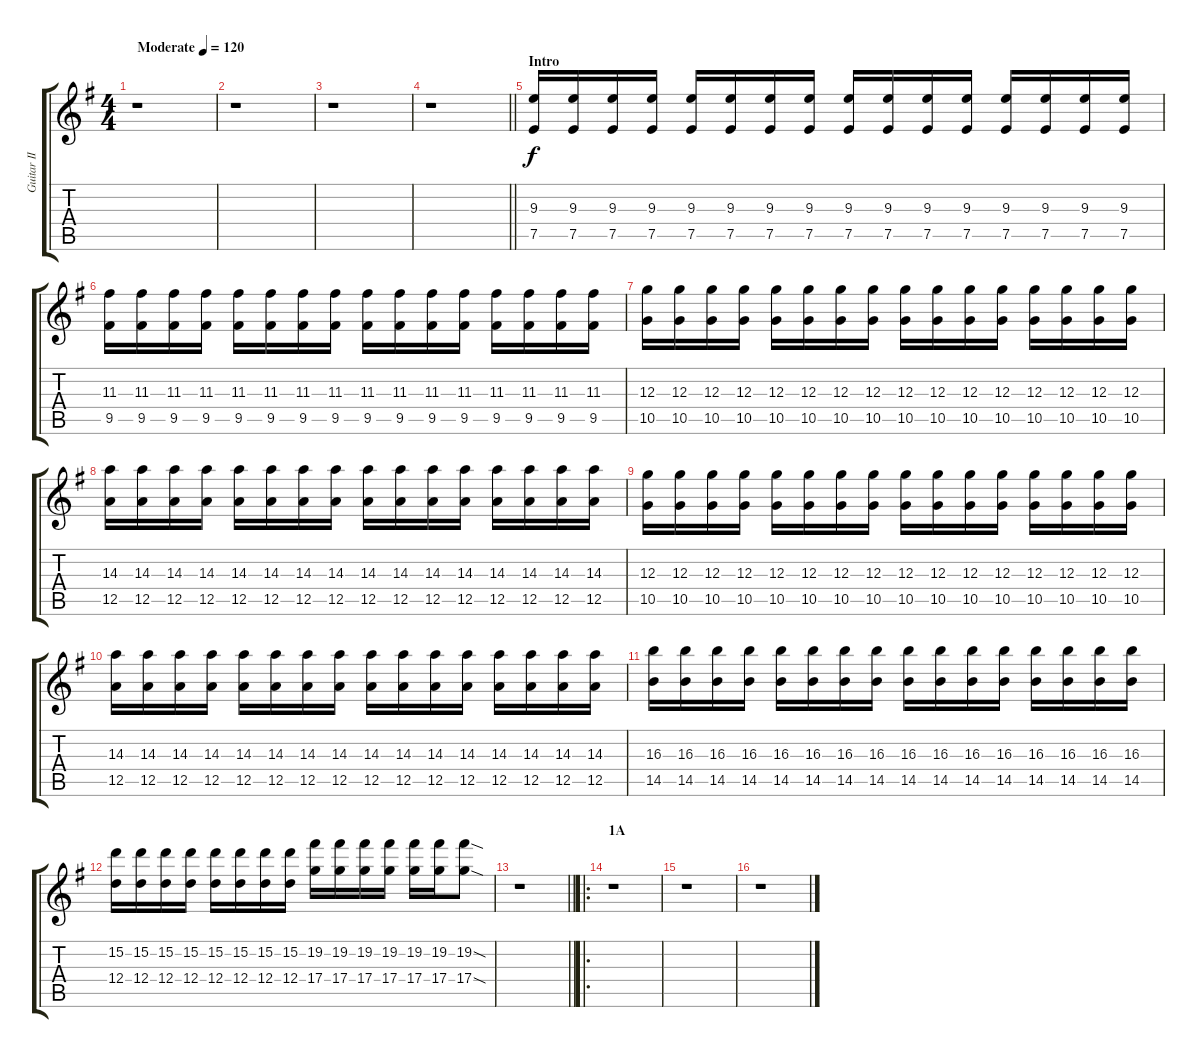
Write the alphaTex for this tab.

\track ("Guitar II" "Guitar II") {instrument distortionguitar}
\staff {score tabs}
\tuning (E4 B3 G3 D3 A2 D2) {hide}
\ts (4 4)
\tempo (120 "Moderate")
\clef g2
\ks eminor
r.1{dy f instrument distortionguitar} |
r.1 |
r.1 |
\barLineRight lightlight
r.1 |
\section ("" "Intro")
(9.3 7.5).16 (9.3 7.5).16 (9.3 7.5).16 (9.3 7.5).16 (9.3 7.5).16 (9.3 7.5).16 (9.3 7.5).16 (9.3 7.5).16 (9.3 7.5).16 (9.3 7.5).16 (9.3 7.5).16 (9.3 7.5).16 (9.3 7.5).16 (9.3 7.5).16 (9.3 7.5).16 (9.3 7.5).16 |
(11.3 9.5).16 (11.3 9.5).16 (11.3 9.5).16 (11.3 9.5).16 (11.3 9.5).16 (11.3 9.5).16 (11.3 9.5).16 (11.3 9.5).16 (11.3 9.5).16 (11.3 9.5).16 (11.3 9.5).16 (11.3 9.5).16 (11.3 9.5).16 (11.3 9.5).16 (11.3 9.5).16 (11.3 9.5).16 |
(12.3 10.5).16 (12.3 10.5).16 (12.3 10.5).16 (12.3 10.5).16 (12.3 10.5).16 (12.3 10.5).16 (12.3 10.5).16 (12.3 10.5).16 (12.3 10.5).16 (12.3 10.5).16 (12.3 10.5).16 (12.3 10.5).16 (12.3 10.5).16 (12.3 10.5).16 (12.3 10.5).16 (12.3 10.5).16 |
(14.3 12.5).16 (14.3 12.5).16 (14.3 12.5).16 (14.3 12.5).16 (14.3 12.5).16 (14.3 12.5).16 (14.3 12.5).16 (14.3 12.5).16 (14.3 12.5).16 (14.3 12.5).16 (14.3 12.5).16 (14.3 12.5).16 (14.3 12.5).16 (14.3 12.5).16 (14.3 12.5).16 (14.3 12.5).16 |
(12.3 10.5).16 (12.3 10.5).16 (12.3 10.5).16 (12.3 10.5).16 (12.3 10.5).16 (12.3 10.5).16 (12.3 10.5).16 (12.3 10.5).16 (12.3 10.5).16 (12.3 10.5).16 (12.3 10.5).16 (12.3 10.5).16 (12.3 10.5).16 (12.3 10.5).16 (12.3 10.5).16 (12.3 10.5).16 |
(14.3 12.5).16 (14.3 12.5).16 (14.3 12.5).16 (14.3 12.5).16 (14.3 12.5).16 (14.3 12.5).16 (14.3 12.5).16 (14.3 12.5).16 (14.3 12.5).16 (14.3 12.5).16 (14.3 12.5).16 (14.3 12.5).16 (14.3 12.5).16 (14.3 12.5).16 (14.3 12.5).16 (14.3 12.5).16 |
(16.3 14.5).16 (16.3 14.5).16 (16.3 14.5).16 (16.3 14.5).16 (16.3 14.5).16 (16.3 14.5).16 (16.3 14.5).16 (16.3 14.5).16 (16.3 14.5).16 (16.3 14.5).16 (16.3 14.5).16 (16.3 14.5).16 (16.3 14.5).16 (16.3 14.5).16 (16.3 14.5).16 (16.3 14.5).16 |
(15.2 12.4).16 (15.2 12.4).16 (15.2 12.4).16 (15.2 12.4).16 (15.2 12.4).16 (15.2 12.4).16 (15.2 12.4).16 (15.2 12.4).16 (19.2 17.4).16 (19.2 17.4).16 (19.2 17.4).16 (19.2 17.4).16 (19.2 17.4).16 (19.2 17.4).16 (19.2{sod} 17.4{sod}).8 |
\barLineRight lightlight
r.1 |
\ro
\section ("" "1A")
r.1 |
r.1 |
r.1
